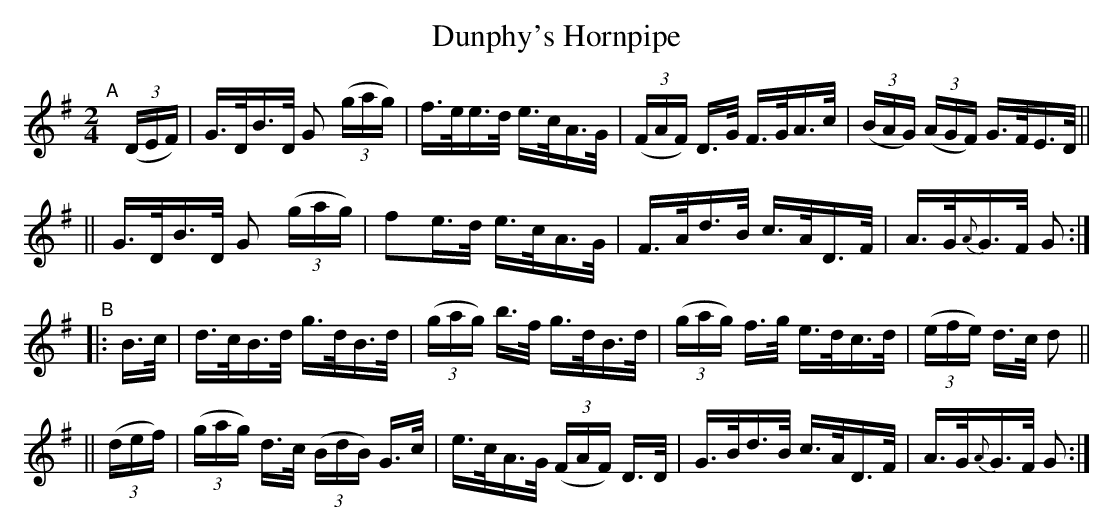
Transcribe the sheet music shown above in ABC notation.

X:1
T: Dunphy's Hornpipe
M: 2/4
L: 1/16
K: G
"^A"[|](3(DEF) \
|  G>DB>D G2 (3(gag) | f>ee>d e>cA>G | (3(FAF) D>G F>GA>c | (3(BAG) (3(AGF) G>FE>D ||
|| G>DB>D G2 (3(gag) | f2e>d e>cA>G | F>Ad>B c>AD>F | A>G{A}G>F G2 :|
"^B"\
|:    B>c  | d>cB>d g>dB>d | (3(gag) b>f g>dB>d | (3(gag) f>g e>dc>d | (3(efe) d>c d2 ||
|| (3(def) | (3(gag) d>c (3(BdB) G>c | e>cA>G (3(FAF) D>D | G>Bd>B c>AD>F | A>G{A}G>F G2 :|
